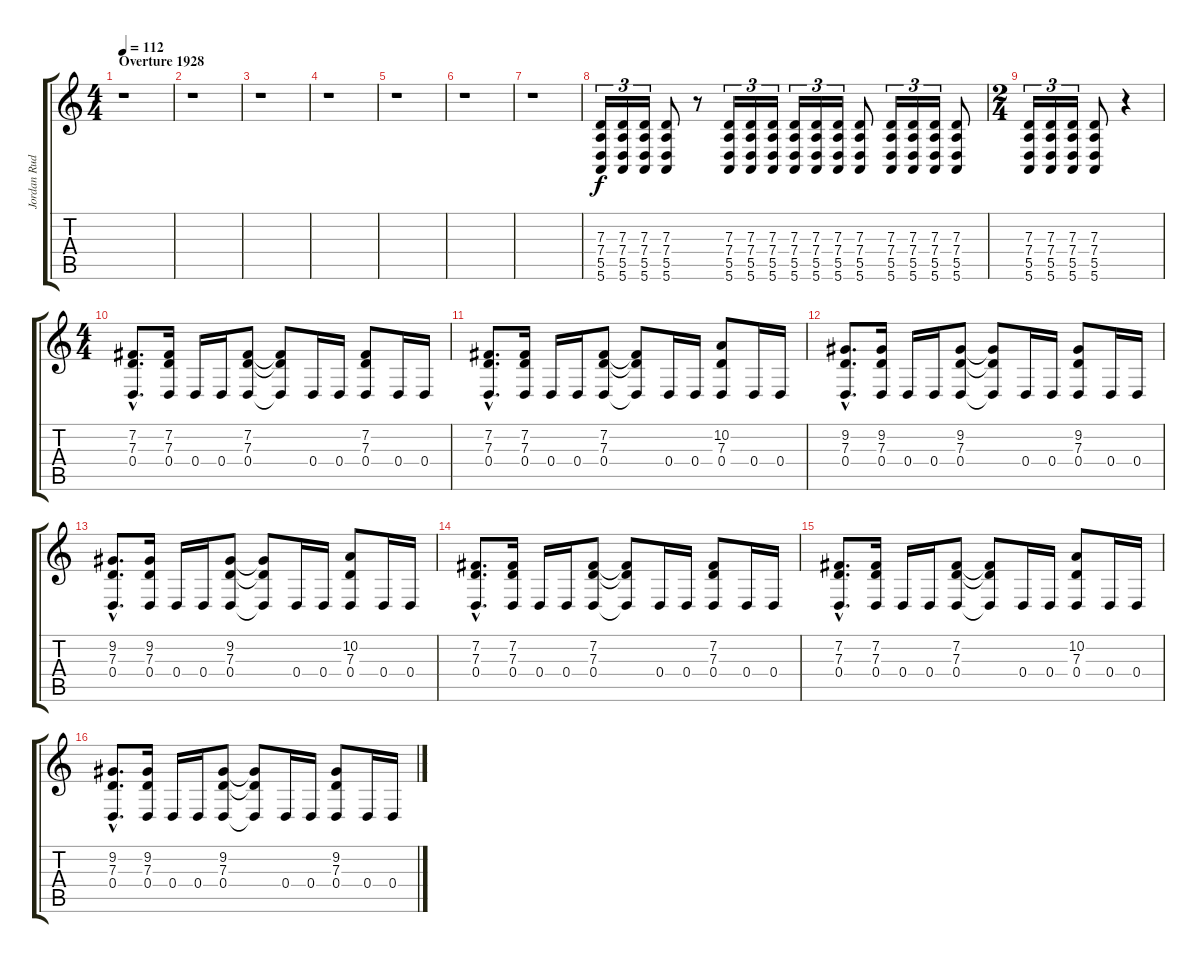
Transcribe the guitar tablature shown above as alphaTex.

\track ("Jordan Rudess - Keyboard" "Jordan Rud") {instrument stringensemble1}
\staff {score tabs}
\tuning (E4 B3 G3 D3 A2 E2) {hide}
\ts (4 4)
\section ("" "Overture 1928")
\tempo 112
\clef g2
\ks c
r.1{dy f instrument stringensemble1} |
r.1 |
r.1 |
r.1 |
r.1 |
r.1 |
r.1 |
(7.3 7.4 5.5 5.6).16{tu (3 2)} (7.3 7.4 5.5 5.6).16{tu (3 2)} (7.3 7.4 5.5 5.6).16{tu (3 2)} (7.3 7.4 5.5 5.6).8 r.8 (7.3 7.4 5.5 5.6).16{tu (3 2)} (7.3 7.4 5.5 5.6).16{tu (3 2)} (7.3 7.4 5.5 5.6).16{tu (3 2)} (7.3 7.4 5.5 5.6).16{tu (3 2)} (7.3 7.4 5.5 5.6).16{tu (3 2)} (7.3 7.4 5.5 5.6).16{tu (3 2)} (7.3 7.4 5.5 5.6).8 (7.3 7.4 5.5 5.6).16{tu (3 2)} (7.3 7.4 5.5 5.6).16{tu (3 2)} (7.3 7.4 5.5 5.6).16{tu (3 2)} (7.3 7.4 5.5 5.6).8 |
\ts (2 4)
(7.3 7.4 5.5 5.6).16{tu (3 2)} (7.3 7.4 5.5 5.6).16{tu (3 2)} (7.3 7.4 5.5 5.6).16{tu (3 2)} (7.3 7.4 5.5 5.6).8 r.4 |
\ts (4 4)
(7.2{hac} 7.3{hac} 0.4{hac}).8{d} (7.2 7.3 0.4).16 0.4.16 0.4.16 (7.2 7.3 0.4).8 (7.2{t} 7.3{t} 0.4{t}).8 0.4.16 0.4.16 (7.2 7.3 0.4).8 0.4.16 0.4.16 |
(7.2{hac} 7.3{hac} 0.4{hac}).8{d} (7.2 7.3 0.4).16 0.4.16 0.4.16 (7.2 7.3 0.4).8 (7.2{t} 7.3{t} 0.4{t}).8 0.4.16 0.4.16 (10.2 7.3 0.4).8 0.4.16 0.4.16 |
(9.2{hac} 7.3{hac} 0.4{hac}).8{d} (9.2 7.3 0.4).16 0.4.16 0.4.16 (9.2 7.3 0.4).8 (9.2{t} 7.3{t} 0.4{t}).8 0.4.16 0.4.16 (9.2 7.3 0.4).8 0.4.16 0.4.16 |
(9.2{hac} 7.3{hac} 0.4{hac}).8{d} (9.2 7.3 0.4).16 0.4.16 0.4.16 (9.2 7.3 0.4).8 (9.2{t} 7.3{t} 0.4{t}).8 0.4.16 0.4.16 (10.2 7.3 0.4).8 0.4.16 0.4.16 |
(7.2{hac} 7.3{hac} 0.4{hac}).8{d} (7.2 7.3 0.4).16 0.4.16 0.4.16 (7.2 7.3 0.4).8 (7.2{t} 7.3{t} 0.4{t}).8 0.4.16 0.4.16 (7.2 7.3 0.4).8 0.4.16 0.4.16 |
(7.2{hac} 7.3{hac} 0.4{hac}).8{d} (7.2 7.3 0.4).16 0.4.16 0.4.16 (7.2 7.3 0.4).8 (7.2{t} 7.3{t} 0.4{t}).8 0.4.16 0.4.16 (10.2 7.3 0.4).8 0.4.16 0.4.16 |
(9.2{hac} 7.3{hac} 0.4{hac}).8{d} (9.2 7.3 0.4).16 0.4.16 0.4.16 (9.2 7.3 0.4).8 (9.2{t} 7.3{t} 0.4{t}).8 0.4.16 0.4.16 (9.2 7.3 0.4).8 0.4.16 0.4.16
